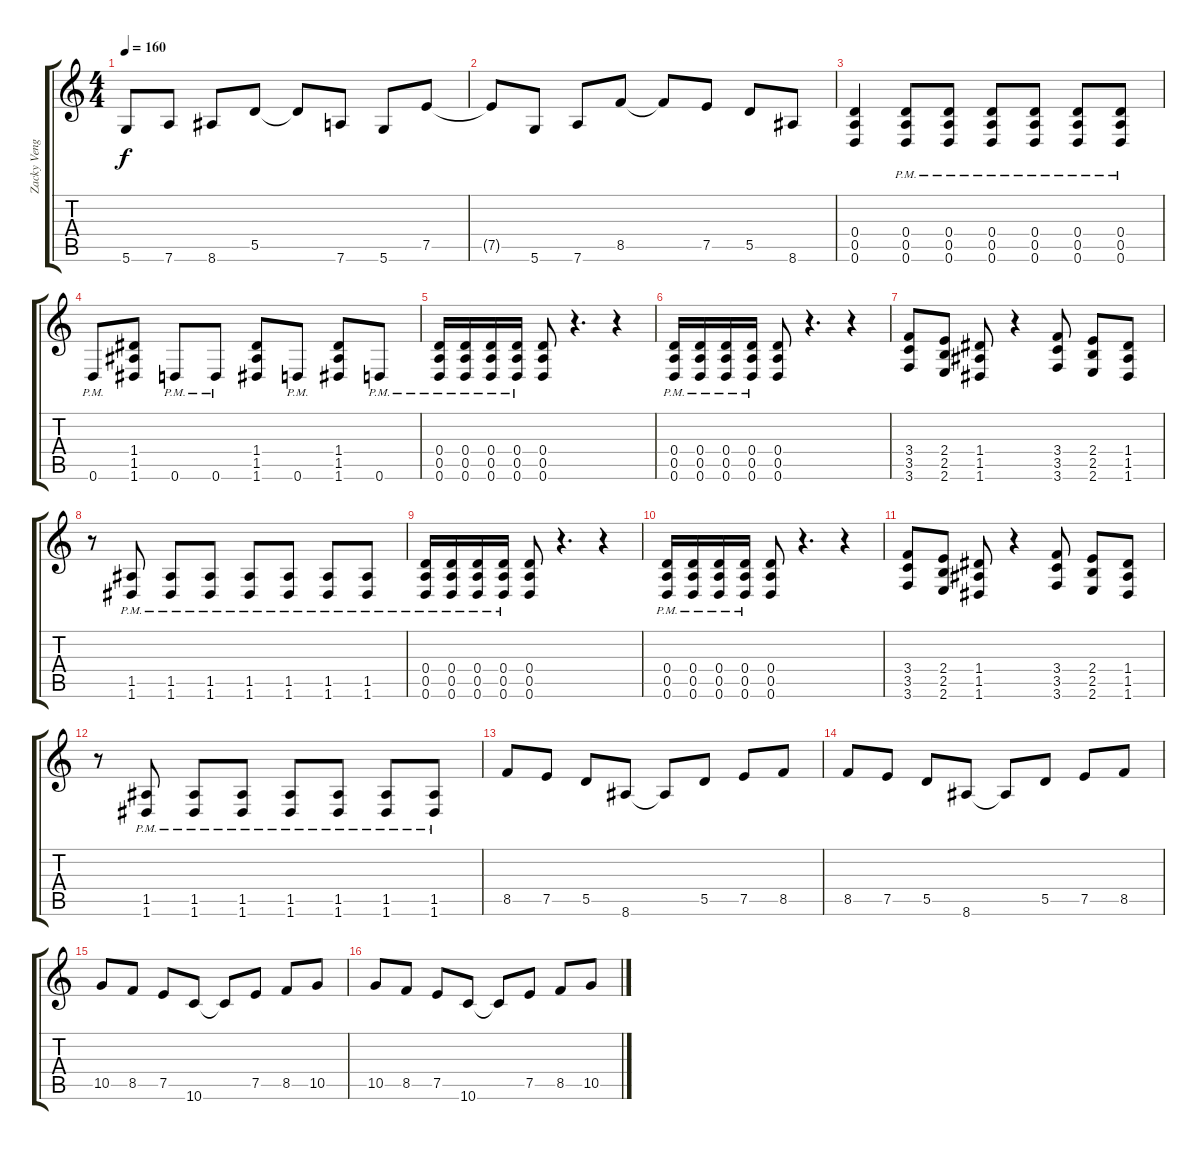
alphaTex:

\track ("Zacky Vengeance" "Zacky Veng") {instrument overdrivenguitar}
\staff {score tabs}
\tuning (E4 B3 G3 D3 A2 D2) {hide}
\ts (4 4)
\tempo 160
\clef g2
\ks c
5.6.8{dy f} 7.6.8 8.6.8 5.5.8 5.5{t}.8 7.6.8 5.6.8 7.5.8 |
7.5{t}.8 5.6.8 7.6.8 8.5.8 8.5{t}.8 7.5.8 5.5.8 8.6.8 |
(0.4 0.5 0.6).4 (0.4{pm} 0.5{pm} 0.6{pm}).8 (0.4{pm} 0.5{pm} 0.6{pm}).8 (0.4{pm} 0.5{pm} 0.6{pm}).8 (0.4{pm} 0.5{pm} 0.6{pm}).8 (0.4{pm} 0.5{pm} 0.6{pm}).8 (0.4{pm} 0.5{pm} 0.6{pm}).8 |
0.6{pm}.8 (1.4 1.5 1.6).8 0.6{pm}.8 0.6{pm}.8 (1.4 1.5 1.6).8 0.6{pm}.8 (1.4 1.5 1.6).8 0.6{pm}.8 |
(0.4{pm} 0.5{pm} 0.6{pm}).16 (0.4{pm} 0.5{pm} 0.6{pm}).16 (0.4{pm} 0.5{pm} 0.6{pm}).16 (0.4{pm} 0.5{pm} 0.6{pm}).16 (0.4 0.5 0.6).8 r.4{d} r.4 |
(0.4{pm} 0.5{pm} 0.6{pm}).16 (0.4{pm} 0.5{pm} 0.6{pm}).16 (0.4{pm} 0.5{pm} 0.6{pm}).16 (0.4{pm} 0.5{pm} 0.6{pm}).16 (0.4 0.5 0.6).8 r.4{d} r.4 |
(3.4 3.5 3.6).8 (2.4 2.5 2.6).8 (1.4 1.5 1.6).8 r.4 (3.4 3.5 3.6).8 (2.4 2.5 2.6).8 (1.4 1.5 1.6).8 |
r.8 (1.5{pm} 1.6{pm}).8 (1.5{pm} 1.6{pm}).8 (1.5{pm} 1.6{pm}).8 (1.5{pm} 1.6{pm}).8 (1.5{pm} 1.6{pm}).8 (1.5{pm} 1.6{pm}).8 (1.5{pm} 1.6{pm}).8 |
(0.4{pm} 0.5{pm} 0.6{pm}).16 (0.4{pm} 0.5{pm} 0.6{pm}).16 (0.4{pm} 0.5{pm} 0.6{pm}).16 (0.4{pm} 0.5{pm} 0.6{pm}).16 (0.4 0.5 0.6).8 r.4{d} r.4 |
(0.4{pm} 0.5{pm} 0.6{pm}).16 (0.4{pm} 0.5{pm} 0.6{pm}).16 (0.4{pm} 0.5{pm} 0.6{pm}).16 (0.4{pm} 0.5{pm} 0.6{pm}).16 (0.4 0.5 0.6).8 r.4{d} r.4 |
(3.4 3.5 3.6).8 (2.4 2.5 2.6).8 (1.4 1.5 1.6).8 r.4 (3.4 3.5 3.6).8 (2.4 2.5 2.6).8 (1.4 1.5 1.6).8 |
r.8 (1.5{pm} 1.6{pm}).8 (1.5{pm} 1.6{pm}).8 (1.5{pm} 1.6{pm}).8 (1.5{pm} 1.6{pm}).8 (1.5{pm} 1.6{pm}).8 (1.5{pm} 1.6{pm}).8 (1.5{pm} 1.6{pm}).8 |
8.5.8 7.5.8 5.5.8 8.6.8 8.6{t}.8 5.5.8 7.5.8 8.5.8 |
8.5.8 7.5.8 5.5.8 8.6.8 8.6{t}.8 5.5.8 7.5.8 8.5.8 |
10.5.8 8.5.8 7.5.8 10.6.8 10.6{t}.8 7.5.8 8.5.8 10.5.8 |
10.5.8 8.5.8 7.5.8 10.6.8 10.6{t}.8 7.5.8 8.5.8 10.5.8
